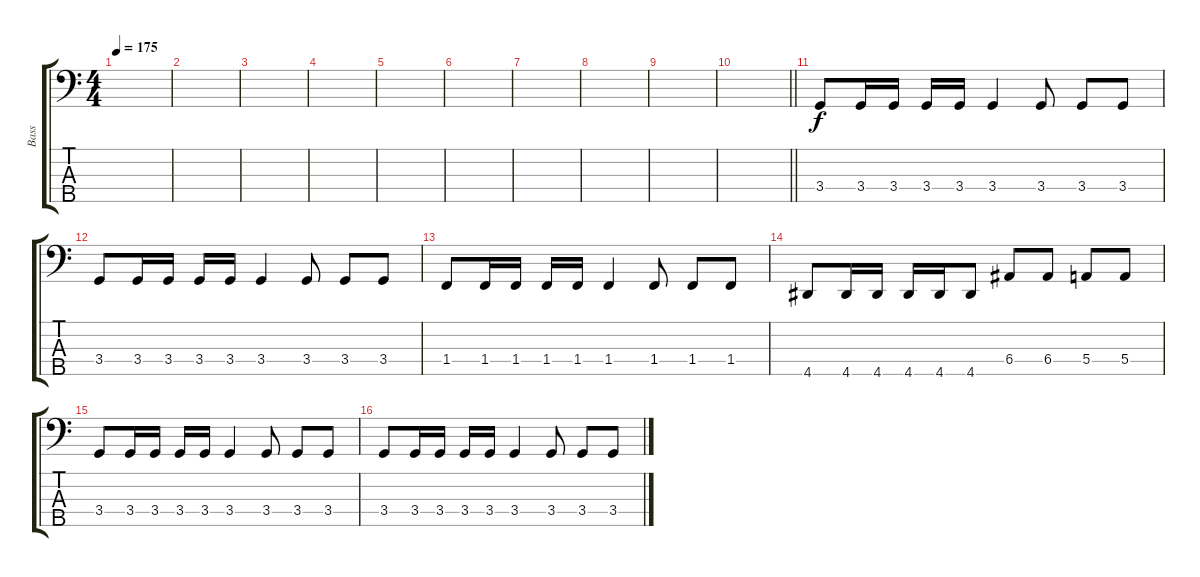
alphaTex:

\track ("Bass" "Bass") {instrument electricbasspick}
\staff {score tabs}
\tuning (G2 D2 A1 E1 B0) {hide}
\ts (4 4)
\tempo 175
\clef f4
\ks c
|
|
|
|
|
|
|
|
|
\barLineRight lightlight
|
3.4.8 3.4.16 3.4.16 3.4.16 3.4.16 3.4.4 3.4.8 3.4.8 3.4.8 |
3.4.8 3.4.16 3.4.16 3.4.16 3.4.16 3.4.4 3.4.8 3.4.8 3.4.8 |
1.4.8 1.4.16 1.4.16 1.4.16 1.4.16 1.4.4 1.4.8 1.4.8 1.4.8 |
4.5.8 4.5.16 4.5.16 4.5.16 4.5.16 4.5.8 6.4.8 6.4.8 5.4.8 5.4.8 |
3.4.8 3.4.16 3.4.16 3.4.16 3.4.16 3.4.4 3.4.8 3.4.8 3.4.8 |
3.4.8 3.4.16 3.4.16 3.4.16 3.4.16 3.4.4 3.4.8 3.4.8 3.4.8
